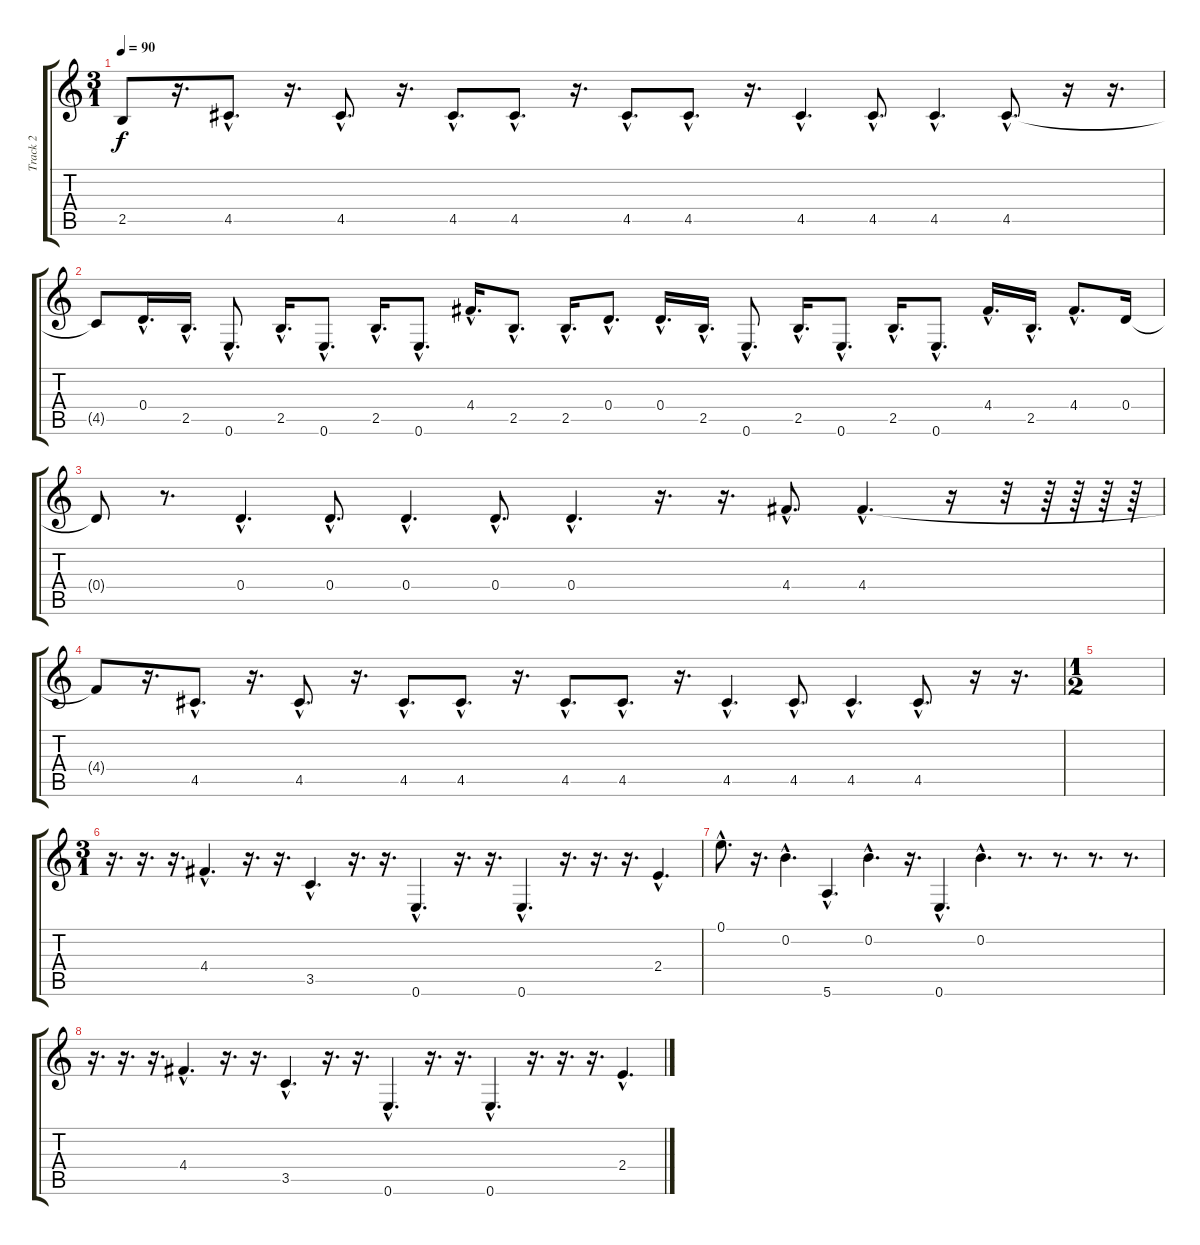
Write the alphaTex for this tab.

\track ("Track 2" "Track 2") {instrument acousticguitarnylon}
\staff {score tabs}
\tuning (E4 B3 G3 D3 A2 E2) {hide}
\ts (3 1)
\tempo 90
\clef g2
\ks c
2.5{t}.8{dy f} r.16{d} 4.5{hac}.8{d} r.16{d} 4.5{hac}.8{d} r.16{d} 4.5{hac}.8{d} 4.5{hac}.8{d} r.16{d} 4.5{hac}.8{d} 4.5{hac}.8{d} r.16{d} 4.5{hac}.4{d} 4.5{hac}.8{d} 4.5{hac}.4{d} 4.5{hac}.8{d} r.16 r.16{d} |
4.5{t}.8 0.4{hac}.16{d} 2.5{hac}.16{d} 0.6{hac}.8{d} 2.5{hac}.16{d} 0.6{hac}.8{d} 2.5{hac}.16{d} 0.6{hac}.8{d} 4.4{hac}.16{d} 2.5{hac}.8{d} 2.5{hac}.16{d} 0.4{hac}.8{d} 0.4{hac}.16{d} 2.5{hac}.16{d} 0.6{hac}.8{d} 2.5{hac}.16{d} 0.6{hac}.8{d} 2.5{hac}.16{d} 0.6{hac}.8{d} 4.4{hac}.16{d} 2.5{hac}.16{d} 4.4{hac}.8{d} 0.4.16 |
0.4{t}.8 r.8{d} 0.4{hac}.4{d} 0.4{hac}.8{d} 0.4{hac}.4{d} 0.4{hac}.8{d} 0.4{hac}.4{d} r.16{d} r.16{d} 4.4{hac}.8{d} 4.4{hac}.4{d} r.16 r.32 r.64 r.64 r.64 r.64 |
4.4{t}.8 r.16{d} 4.5{hac}.8{d} r.16{d} 4.5{hac}.8{d} r.16{d} 4.5{hac}.8{d} 4.5{hac}.8{d} r.16{d} 4.5{hac}.8{d} 4.5{hac}.8{d} r.16{d} 4.5{hac}.4{d} 4.5{hac}.8{d} 4.5{hac}.4{d} 4.5{hac}.8{d} r.16 r.16{d} |
\ts (1 2)
|
\ts (3 1)
r.16{d} r.16{d} r.16{d} 4.4{hac}.4{d} r.16{d} r.16{d} 3.5{hac}.4{d} r.16{d} r.16{d} 0.6{hac}.4{d} r.16{d} r.16{d} 0.6{hac}.4{d} r.16{d} r.16{d} r.16{d} 2.4{hac}.4{d} |
0.1{hac}.8{d} r.16{d} 0.2{hac}.4{d} 5.6{hac}.4{d} 0.2{hac}.4{d} r.16{d} 0.6{hac}.4{d} 0.2{hac}.4{d} r.8{d} r.8{d} r.8{d} r.8{d} |
r.16{d} r.16{d} r.16{d} 4.4{hac}.4{d} r.16{d} r.16{d} 3.5{hac}.4{d} r.16{d} r.16{d} 0.6{hac}.4{d} r.16{d} r.16{d} 0.6{hac}.4{d} r.16{d} r.16{d} r.16{d} 2.4{hac}.4{d}
